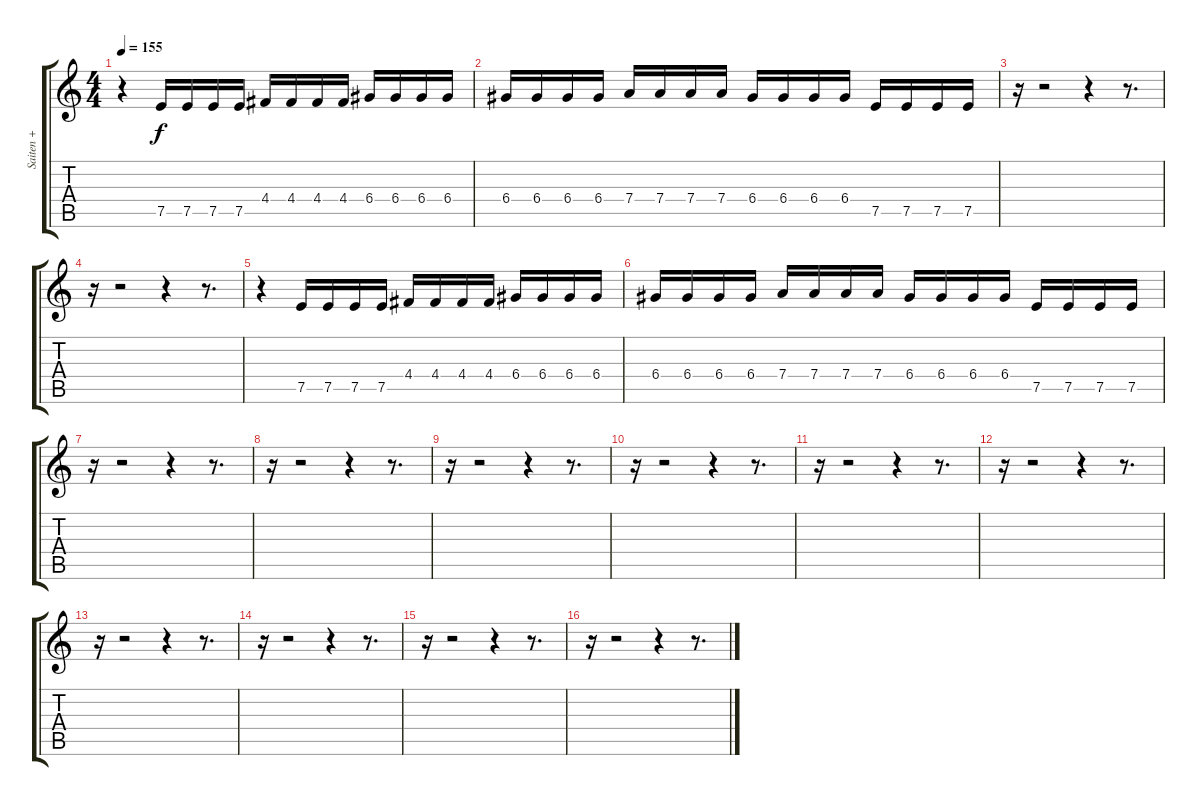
\track ("Saiten +" "Saiten +") {instrument distortionguitar}
\staff {score tabs}
\tuning (E4 B3 G3 D3 A2 E2) {hide}
\ts (4 4)
\tempo 155
\clef g2
\ks c
r.4{dy f} 7.5.16 7.5.16 7.5.16 7.5.16 4.4.16 4.4.16 4.4.16 4.4.16 6.4.16 6.4.16 6.4.16 6.4.16 |
6.4.16 6.4.16 6.4.16 6.4.16 7.4.16 7.4.16 7.4.16 7.4.16 6.4.16 6.4.16 6.4.16 6.4.16 7.5.16 7.5.16 7.5.16 7.5.16 |
r.16 r.2 r.4 r.8{d} |
r.16 r.2 r.4 r.8{d} |
r.4 7.5.16 7.5.16 7.5.16 7.5.16 4.4.16 4.4.16 4.4.16 4.4.16 6.4.16 6.4.16 6.4.16 6.4.16 |
6.4.16 6.4.16 6.4.16 6.4.16 7.4.16 7.4.16 7.4.16 7.4.16 6.4.16 6.4.16 6.4.16 6.4.16 7.5.16 7.5.16 7.5.16 7.5.16 |
r.16 r.2 r.4 r.8{d} |
r.16 r.2 r.4 r.8{d} |
r.16 r.2 r.4 r.8{d} |
r.16 r.2 r.4 r.8{d} |
r.16 r.2 r.4 r.8{d} |
r.16 r.2 r.4 r.8{d} |
r.16 r.2 r.4 r.8{d} |
r.16 r.2 r.4 r.8{d} |
r.16 r.2 r.4 r.8{d} |
r.16 r.2 r.4 r.8{d}
